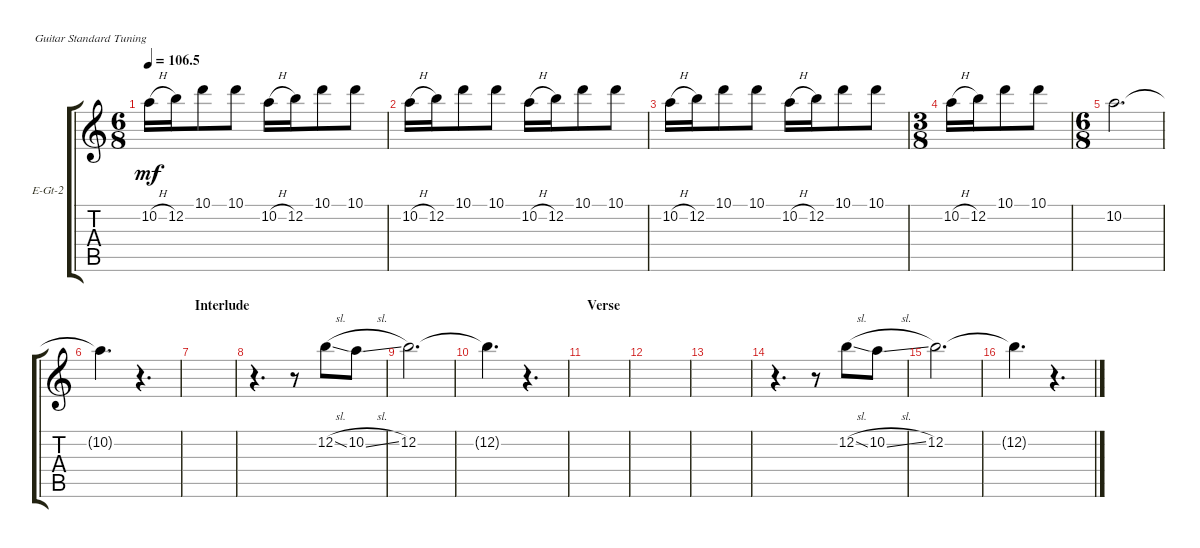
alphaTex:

\defaultSystemsLayout 4
\bracketExtendMode groupsimilarinstruments
\firstSystemTrackNameOrientation horizontal
\otherSystemsTrackNameOrientation horizontal
\track ("Electric Guitar-2" "E-Gt-2") {instrument electricguitarclean}
\staff {score tabs}
\tuning (E4 B3 G3 D3 A2 E2)
\ts (6 8)
\tempo
106.5
\accidentals auto
\clef g2
\ottava regular
\simile none
\ks c
10.2{h}.16{dy mf} 12.2.16 10.1.8 10.1.8 10.2{h}.16 12.2.16 10.1.8 10.1.8 |
10.2{h}.16 12.2.16 10.1.8 10.1.8 10.2{h}.16 12.2.16 10.1.8 10.1.8 |
10.2{h}.16 12.2.16 10.1.8 10.1.8 10.2{h}.16 12.2.16 10.1.8 10.1.8 |
\ts (3 8)
10.2{h}.16 12.2.16 10.1.8 10.1.8 |
\ts (6 8)
10.2.2{d} |
10.2{t}.4{d} r.4{d} |
\section ("" "Interlude")
|
r.4{d} r.8 12.2{sl}.8 10.2{sl}.8 |
12.2.2{d} |
12.2{t}.4{d} r.4{d} |
\section ("" "Verse")
|
|
|
r.4{d} r.8 12.2{sl}.8 10.2{sl}.8 |
12.2.2{d} |
12.2{t}.4{d} r.4{d}
